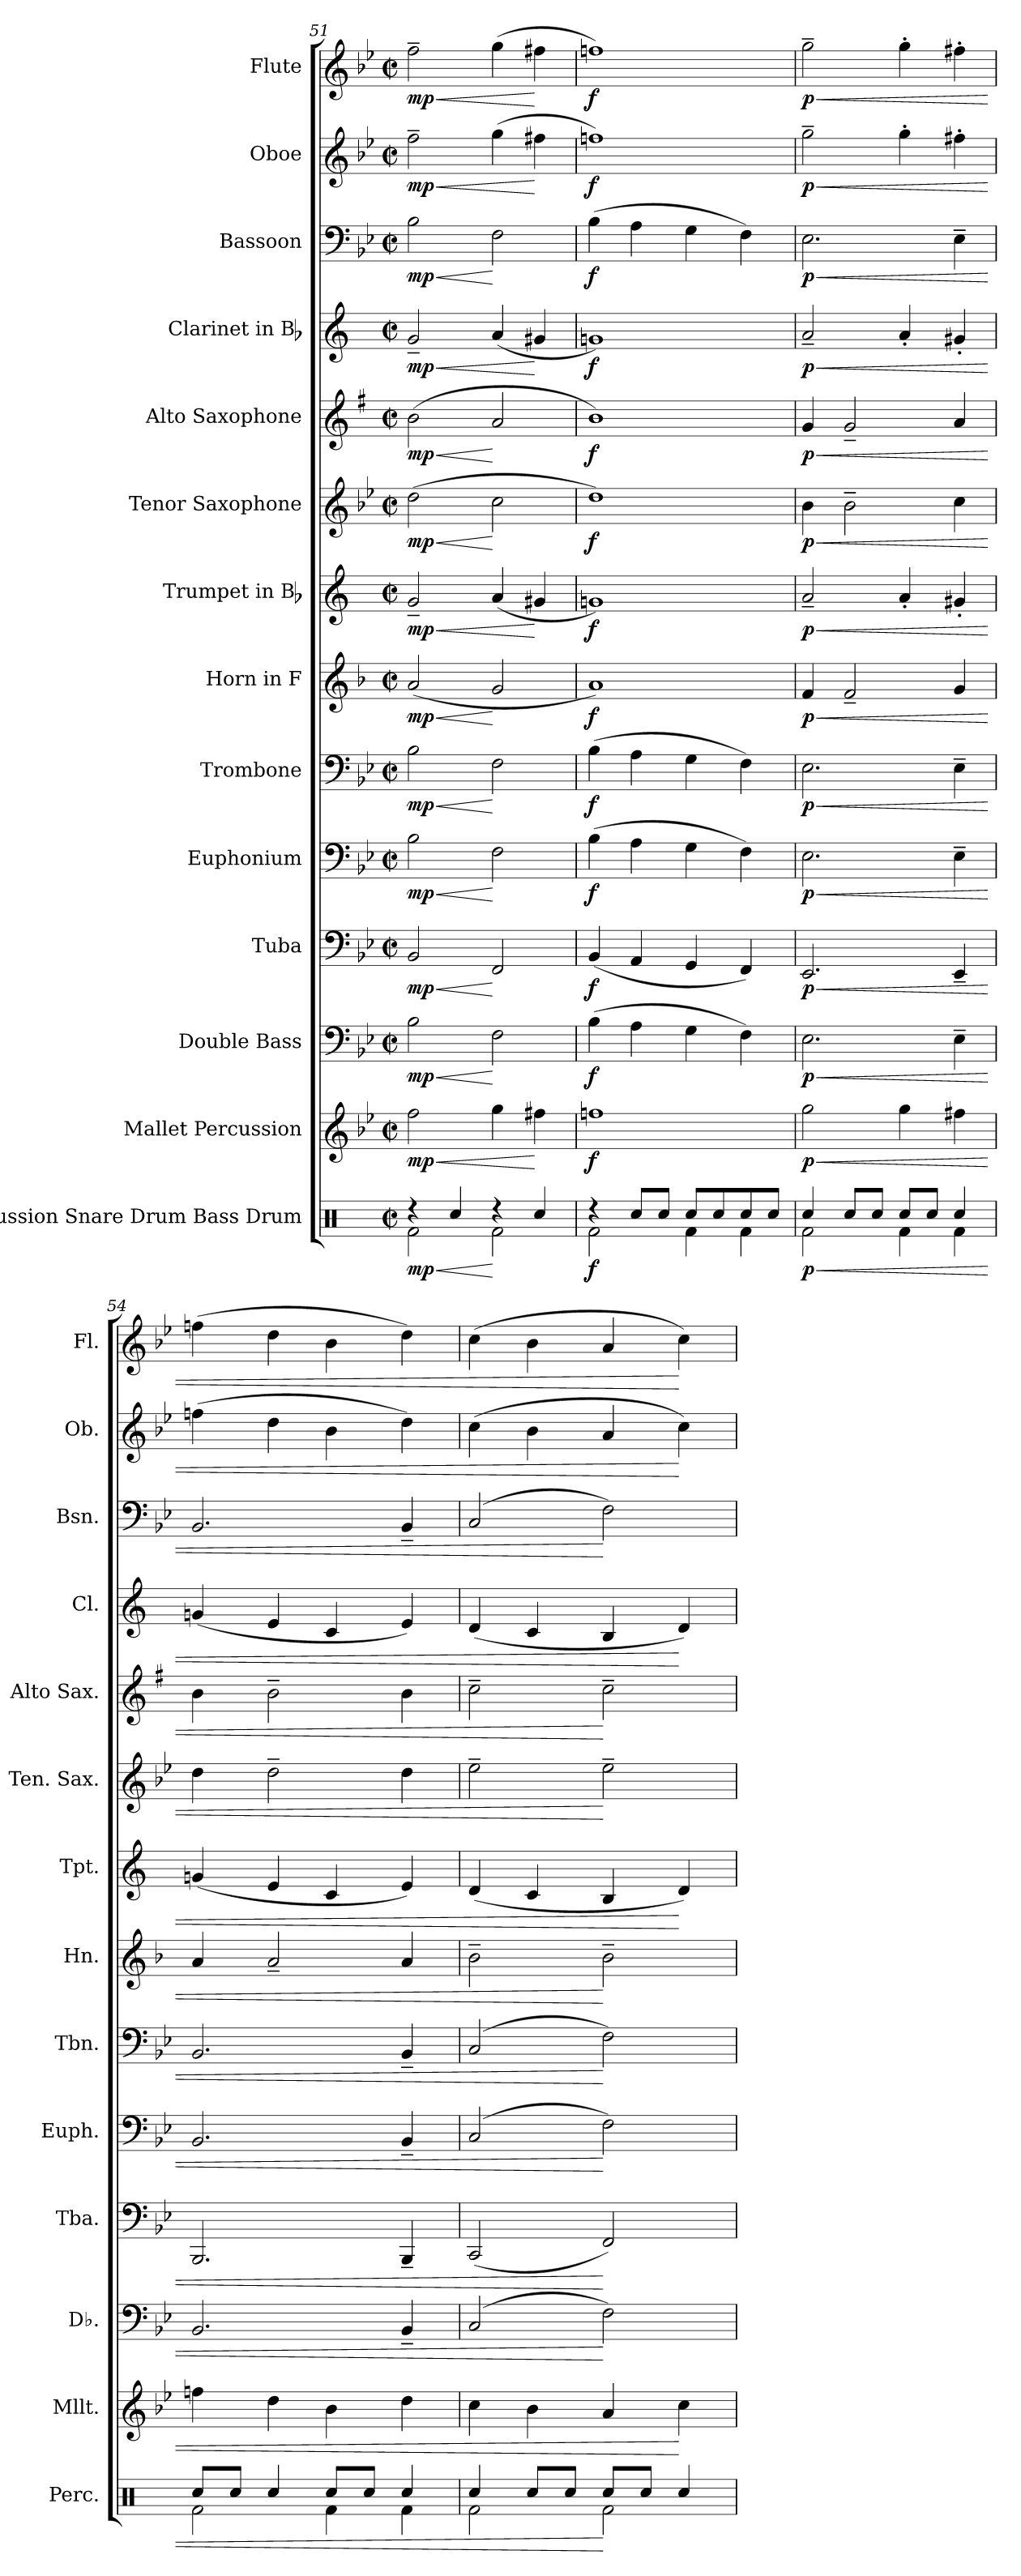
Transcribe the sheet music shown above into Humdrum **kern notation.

**kern	**dynam	**kern	**dynam	**kern	**dynam	**kern	**dynam	**kern	**dynam	**kern	**dynam	**kern	**dynam	**kern	**dynam	**kern	**dynam	**kern	**dynam	**kern	**dynam	**kern	**dynam	**kern	**dynam	**kern	**dynam
*part14	*part14	*part13	*part13	*part12	*part12	*part11	*part11	*part10	*part10	*part9	*part9	*part8	*part8	*part7	*part7	*part6	*part6	*part5	*part5	*part4	*part4	*part3	*part3	*part2	*part2	*part1	*part1
*staff14	*staff14	*staff13	*staff13	*staff12	*staff12	*staff11	*staff11	*staff10	*staff10	*staff9	*staff9	*staff8	*staff8	*staff7	*staff7	*staff6	*staff6	*staff5	*staff5	*staff4	*staff4	*staff3	*staff3	*staff2	*staff2	*staff1	*staff1
*I"Percussion Snare Drum Bass Drum	*	*I"Mallet Percussion	*	*I"Double Bass	*	*I"Tuba	*	*I"Euphonium	*	*I"Trombone	*	*I"Horn in F	*	*I"Trumpet in Bb	*	*I"Tenor Saxophone	*	*I"Alto Saxophone	*	*I"Clarinet in Bb	*	*I"Bassoon	*	*I"Oboe	*	*I"Flute	*
*I'Perc.	*	*I'Mllt.	*	*I'Db.	*	*I'Tba.	*	*I'Euph.	*	*I'Tbn.	*	*I'Hn.	*	*I'Tpt.	*	*I'Ten. Sax.	*	*I'Alto Sax.	*	*I'Cl.	*	*I'Bsn.	*	*I'Ob.	*	*I'Fl.	*
*clefX	*	*clefG2	*	*clefF4	*	*clefF4	*	*clefF4	*	*clefF4	*	*clefG2	*	*clefG2	*	*clefG2	*	*clefG2	*	*clefG2	*	*clefF4	*	*clefG2	*	*clefG2	*
*	*	*ITrd-14c-24	*	*ITrd7c12	*	*	*	*	*	*	*	*ITrd4c7	*	*ITrd1c2	*	*ITrd8c14	*	*ITrd5c9	*	*ITrd1c2	*	*	*	*	*	*	*
*k[]	*	*k[b-e-]	*	*k[b-e-]	*	*k[b-e-]	*	*k[b-e-]	*	*k[b-e-]	*	*k[b-e-]	*	*k[b-e-]	*	*k[b-e-]	*	*k[b-e-]	*	*k[b-e-]	*	*k[b-e-]	*	*k[b-e-]	*	*k[b-e-]	*
*C:	*	*B-:	*	*B-:	*	*B-:	*	*B-:	*	*B-:	*	*B-:	*	*B-:	*	*B-:	*	*B-:	*	*B-:	*	*B-:	*	*B-:	*	*B-:	*
*M2/2	*	*M2/2	*	*M2/2	*	*M2/2	*	*M2/2	*	*M2/2	*	*M2/2	*	*M2/2	*	*M2/2	*	*M2/2	*	*M2/2	*	*M2/2	*	*M2/2	*	*M2/2	*
*met(c|)	*	*met(c|)	*	*met(c|)	*	*met(c|)	*	*met(c|)	*	*met(c|)	*	*met(c|)	*	*met(c|)	*	*met(c|)	*	*met(c|)	*	*met(c|)	*	*met(c|)	*	*met(c|)	*	*met(c|)	*
=51	=51	=51	=51	=51	=51	=51	=51	=51	=51	=51	=51	=51	=51	=51	=51	=51	=51	=51	=51	=51	=51	=51	=51	=51	=51	=51	=51
*^	*	*	*	*	*	*	*	*	*	*	*	*	*	*	*	*	*	*	*	*	*	*	*	*	*	*	*
!	!	!LO:HP:b	!	!LO:HP:b	!	!LO:HP:b	!	!LO:HP:b	!	!LO:HP:b	!	!LO:HP:b	!	!LO:HP:b	!	!LO:HP:b	!	!LO:HP:b	!	!LO:HP:b	!	!LO:HP:b	!	!LO:HP:b	!	!LO:HP:b	!	!LO:HP:b
4r	2Rfi\	< mp	2ffffi\	< mp	2BB-i\	< mp	2BB-i/	< mp	2B-i\	< mp	2B-i\	< mp	(2di/	< mp	2f~i/	< mp	(2di\	< mp	(2di\	< mp	2f~i/	< mp	2B-i\	< mp	2ff~i\	< mp	2ff~i\	< mp
4Rcci/	.	.	.	.	.	.	.	.	.	.	.	.	.	.	.	.	.	.	.	.	.	.	.	.	.	.	.	.
4r	2Rfi\	[	4ggggi\	.	2FFi\	[	2FFi/	[	2Fi\	[	2Fi\	[	2ci/	[	(4gi/	.	2ci\	[	2ci/	[	(4gi/	.	2Fi\	[	(4ggi\	.	(4ggi\	.
4Rcci/	.	.	4ffff#Xi\	[	.	.	.	.	.	.	.	.	.	.	4f#Xi/	[	.	.	.	.	4f#Xi/	[	.	.	4ff#Xi\	[	4ff#Xi\	[
=52	=52	=52	=52	=52	=52	=52	=52	=52	=52	=52	=52	=52	=52	=52	=52	=52	=52	=52	=52	=52	=52	=52	=52	=52	=52	=52	=52	=52
4r	2Rfi\	f	1ffffni	f	(4BB-i\	f	(4BB-i/	f	(4B-i\	f	(4B-i\	f	1di)	f	1fni)	f	1di)	f	1di)	f	1fni)	f	(4B-i\	f	1ffni)	f	1ffni)	f
8Rcci/L	.	.	.	.	4AAi\	.	4AAi/	.	4Ai\	.	4Ai\	.	.	.	.	.	.	.	.	.	.	.	4Ai\	.	.	.	.	.
8Rcci/J	.	.	.	.	.	.	.	.	.	.	.	.	.	.	.	.	.	.	.	.	.	.	.	.	.	.	.	.
8Rcci/L	4Rfi\	.	.	.	4GGi\	.	4GGi/	.	4Gi\	.	4Gi\	.	.	.	.	.	.	.	.	.	.	.	4Gi\	.	.	.	.	.
8Rcci/	.	.	.	.	.	.	.	.	.	.	.	.	.	.	.	.	.	.	.	.	.	.	.	.	.	.	.	.
8Rcci/	4Rfi\	.	.	.	4FFi\)	.	4FFi/)	.	4Fi\)	.	4Fi\)	.	.	.	.	.	.	.	.	.	.	.	4Fi\)	.	.	.	.	.
8Rcci/J	.	.	.	.	.	.	.	.	.	.	.	.	.	.	.	.	.	.	.	.	.	.	.	.	.	.	.	.
=53	=53	=53	=53	=53	=53	=53	=53	=53	=53	=53	=53	=53	=53	=53	=53	=53	=53	=53	=53	=53	=53	=53	=53	=53	=53	=53	=53	=53
!	!	!LO:HP:b	!	!LO:HP:b	!	!LO:HP:b	!	!LO:HP:b	!	!LO:HP:b	!	!LO:HP:b	!	!LO:HP:b	!	!LO:HP:b	!	!LO:HP:b	!	!LO:HP:b	!	!LO:HP:b	!	!LO:HP:b	!	!LO:HP:b	!	!LO:HP:b
4Rcci/	2Rfi\	< p	2ggggi\	< p	2.EE-i\	< p	2.EE-i/	< p	2.E-i\	< p	2.E-i\	< p	4B-i/	< p	2g~i/	< p	4B-i\	< p	4B-i/	< p	2g~i/	< p	2.E-i\	< p	2gg~i\	< p	2gg~i\	< p
8Rcci/L	.	.	.	.	.	.	.	.	.	.	.	.	2B-~i/	.	.	.	2B-~i\	.	2B-~i/	.	.	.	.	.	.	.	.	.
8Rcci/J	.	.	.	.	.	.	.	.	.	.	.	.	.	.	.	.	.	.	.	.	.	.	.	.	.	.	.	.
8Rcci/L	4Rfi\	.	4ggggi\	.	.	.	.	.	.	.	.	.	.	.	4g'i/	.	.	.	.	.	4g'i/	.	.	.	4gg'i\	.	4gg'i\	.
8Rcci/J	.	.	.	.	.	.	.	.	.	.	.	.	.	.	.	.	.	.	.	.	.	.	.	.	.	.	.	.
4Rcci/	4Rfi\	.	4ffff#Xi\	.	4EE-~i\	.	4EE-~i/	.	4E-~i\	.	4E-~i\	.	4ci/	.	4f#X'i/	.	4ci\	.	4ci/	.	4f#X'i/	.	4E-~i\	.	4ff#X'i\	.	4ff#X'i\	.
=54	=54	=54	=54	=54	=54	=54	=54	=54	=54	=54	=54	=54	=54	=54	=54	=54	=54	=54	=54	=54	=54	=54	=54	=54	=54	=54	=54	=54
8Rcci/L	2Rfi\	.	4ffffni\	.	2.BBB-i/	.	2.BBB-i/	.	2.BB-i/	.	2.BB-i/	.	4di/	.	(4fni/	.	4di\	.	4di\	.	(4fni/	.	2.BB-i/	.	(4ffni\	.	(4ffni\	.
8Rcci/J	.	.	.	.	.	.	.	.	.	.	.	.	.	.	.	.	.	.	.	.	.	.	.	.	.	.	.	.
4Rcci/	.	.	4ddddi\	.	.	.	.	.	.	.	.	.	2d~i/	.	4di/	.	2d~i\	.	2d~i\	.	4di/	.	.	.	4ddi\	.	4ddi\	.
8Rcci/L	4Rfi\	.	4bbb-i\	.	.	.	.	.	.	.	.	.	.	.	4B-i/	.	.	.	.	.	4B-i/	.	.	.	4b-i\	.	4b-i\	.
8Rcci/J	.	.	.	.	.	.	.	.	.	.	.	.	.	.	.	.	.	.	.	.	.	.	.	.	.	.	.	.
4Rcci/	4Rfi\	.	4ddddi\	.	4BBB-~i/	.	4BBB-~i/	.	4BB-~i/	.	4BB-~i/	.	4di/	.	4di/)	.	4di\	.	4di\	.	4di/)	.	4BB-~i/	.	4ddi\)	.	4ddi\)	.
=55	=55	=55	=55	=55	=55	=55	=55	=55	=55	=55	=55	=55	=55	=55	=55	=55	=55	=55	=55	=55	=55	=55	=55	=55	=55	=55	=55	=55
4Rcci/	2Rfi\	.	4cccci\	.	(2CCi/	.	(2CCi/	.	(2Ci/	.	(2Ci/	.	2e-~i\	.	(4ci/	.	2e-~i\	.	2e-~i\	.	(4ci/	.	(2Ci/	.	(4cci\	.	(4cci\	.
8Rcci/L	.	.	4bbb-i\	.	.	.	.	.	.	.	.	.	.	.	4B-i/	.	.	.	.	.	4B-i/	.	.	.	4b-i\	.	4b-i\	.
8Rcci/J	.	.	.	.	.	.	.	.	.	.	.	.	.	.	.	.	.	.	.	.	.	.	.	.	.	.	.	.
8Rcci/L	2Rfi\	[	4aaai/	.	2FFi\)	[	2FFi/)	[	2Fi\)	[	2Fi\)	[	2e-~i\	[	4Ai/	.	2e-~i\	[	2e-~i\	[	4Ai/	.	2Fi\)	[	4ai/	.	4ai/	.
8Rcci/J	.	.	.	.	.	.	.	.	.	.	.	.	.	.	.	.	.	.	.	.	.	.	.	.	.	.	.	.
4Rcci/	.	.	4cccci\	[	.	.	.	.	.	.	.	.	.	.	4ci/)	[	.	.	.	.	4ci/)	[	.	.	4cci\)	[	4cci\)	[
*v	*v	*	*	*	*	*	*	*	*	*	*	*	*	*	*	*	*	*	*	*	*	*	*	*	*	*	*	*
=	=	=	=	=	=	=	=	=	=	=	=	=	=	=	=	=	=	=	=	=	=	=	=	=	=	=	=
*-	*-	*-	*-	*-	*-	*-	*-	*-	*-	*-	*-	*-	*-	*-	*-	*-	*-	*-	*-	*-	*-	*-	*-	*-	*-	*-	*-
